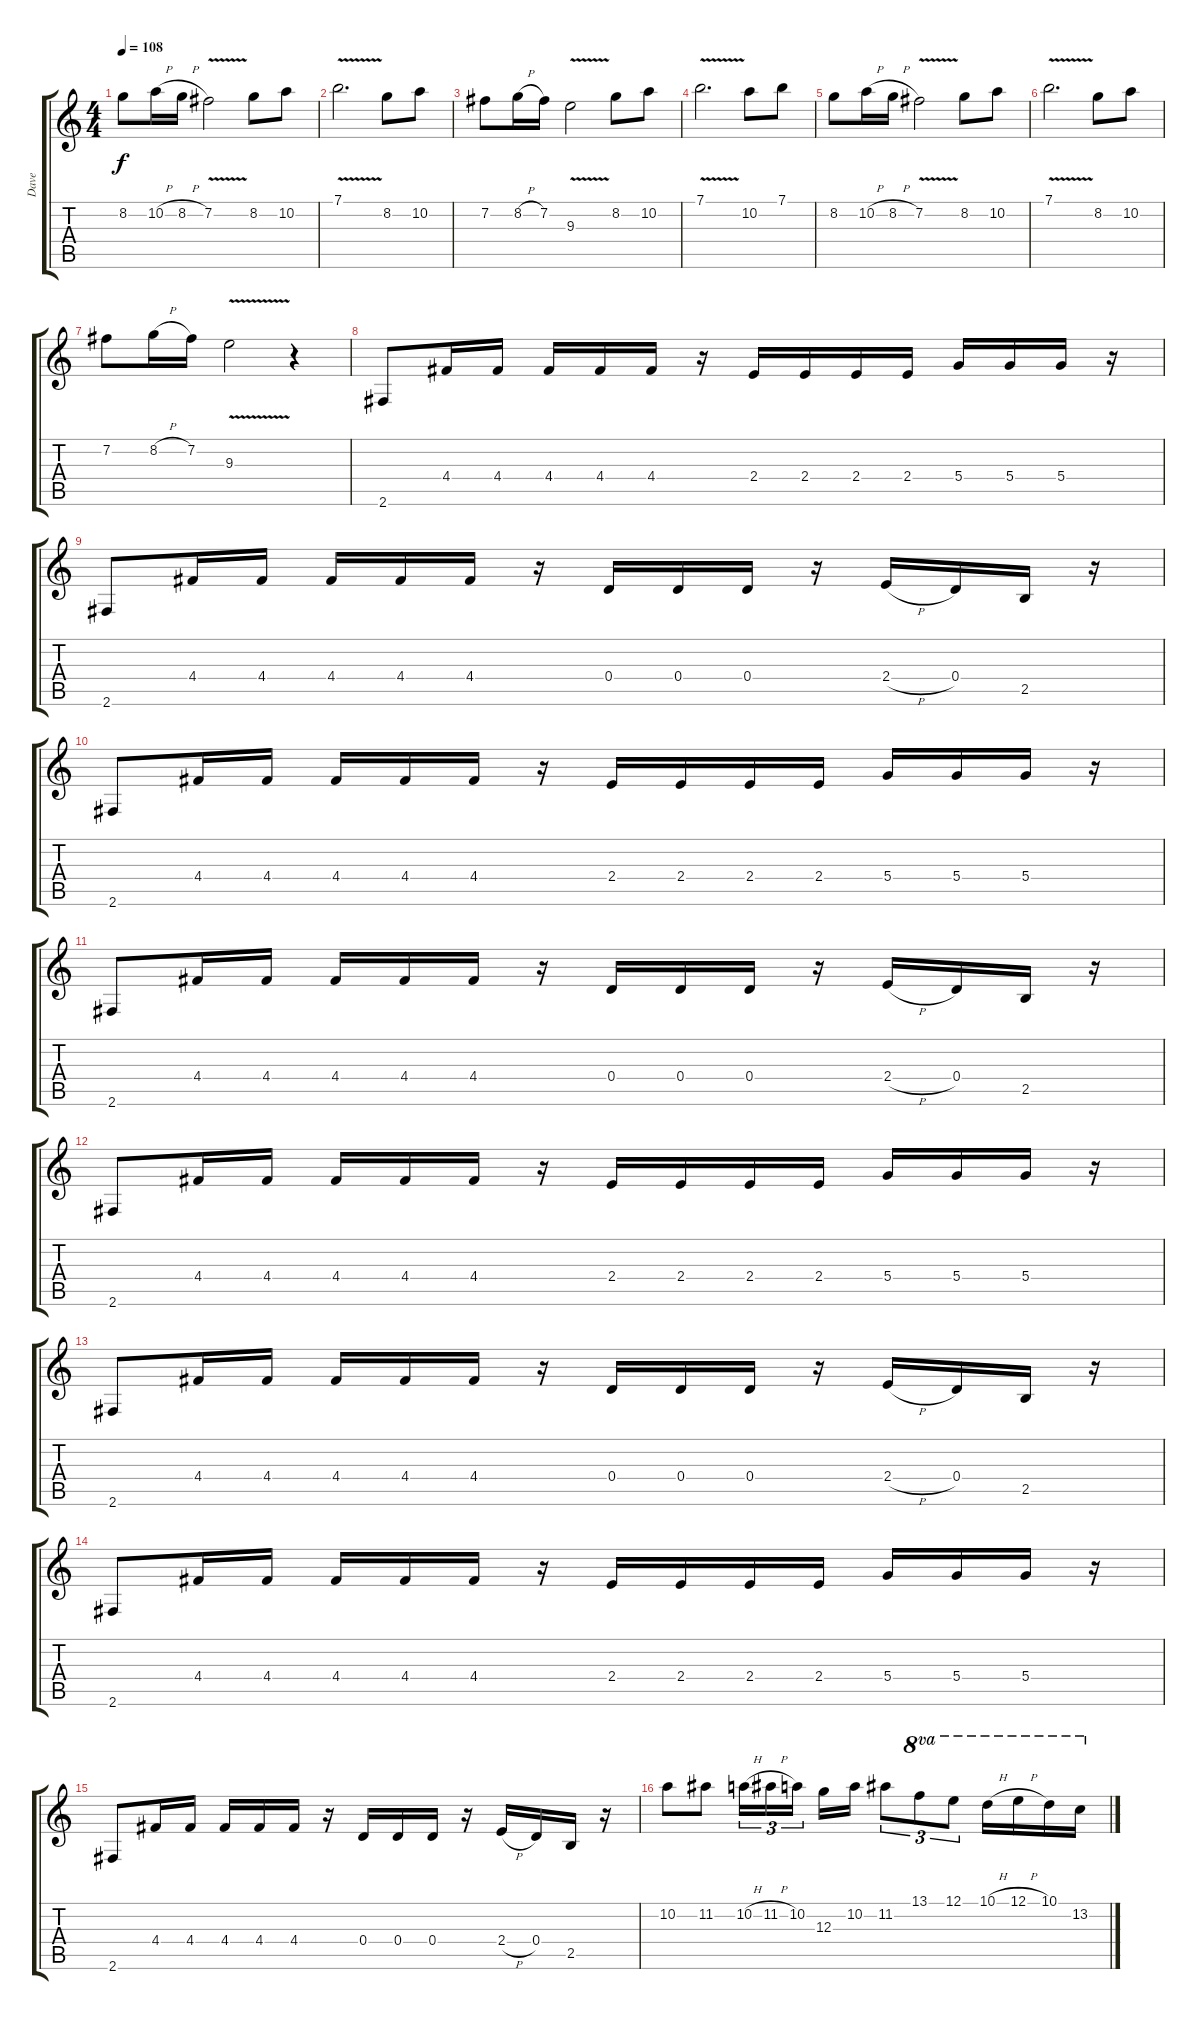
\track ("Dave" "Dave") {instrument acousticguitarsteel}
\staff {score tabs}
\tuning (E4 B3 G3 D3 A2 E2) {hide}
\ts (4 4)
\tempo 108
\clef g2
\ks c
8.2.8{dy f} 10.2{h}.16 8.2{h}.16 7.2{v}.2 8.2.8 10.2.8 |
7.1{v}.2{d} 8.2.8 10.2.8 |
7.2.8 8.2{h}.16 7.2.16 9.3{v}.2 8.2.8 10.2.8 |
7.1{v}.2{d} 10.2.8 7.1.8 |
8.2.8 10.2{h}.16 8.2{h}.16 7.2{v}.2 8.2.8 10.2.8 |
7.1{v}.2{d} 8.2.8 10.2.8 |
7.2.8 8.2{h}.16 7.2.16 9.3{v}.2 r.4 |
2.6.8 4.4.16 4.4.16 4.4.16 4.4.16 4.4.16 r.16 2.4.16 2.4.16 2.4.16 2.4.16 5.4.16 5.4.16 5.4.16 r.16 |
2.6.8 4.4.16 4.4.16 4.4.16 4.4.16 4.4.16 r.16 0.4.16 0.4.16 0.4.16 r.16 2.4{h}.16 0.4.16 2.5.16 r.16 |
2.6.8 4.4.16 4.4.16 4.4.16 4.4.16 4.4.16 r.16 2.4.16 2.4.16 2.4.16 2.4.16 5.4.16 5.4.16 5.4.16 r.16 |
2.6.8 4.4.16 4.4.16 4.4.16 4.4.16 4.4.16 r.16 0.4.16 0.4.16 0.4.16 r.16 2.4{h}.16 0.4.16 2.5.16 r.16 |
2.6.8 4.4.16 4.4.16 4.4.16 4.4.16 4.4.16 r.16 2.4.16 2.4.16 2.4.16 2.4.16 5.4.16 5.4.16 5.4.16 r.16 |
2.6.8 4.4.16 4.4.16 4.4.16 4.4.16 4.4.16 r.16 0.4.16 0.4.16 0.4.16 r.16 2.4{h}.16 0.4.16 2.5.16 r.16 |
2.6.8 4.4.16 4.4.16 4.4.16 4.4.16 4.4.16 r.16 2.4.16 2.4.16 2.4.16 2.4.16 5.4.16 5.4.16 5.4.16 r.16 |
2.6.8 4.4.16 4.4.16 4.4.16 4.4.16 4.4.16 r.16 0.4.16 0.4.16 0.4.16 r.16 2.4{h}.16 0.4.16 2.5.16 r.16 |
10.2.8 11.2.8 10.2{h}.16{tu (3 2)} 11.2{h}.16{tu (3 2)} 10.2.16{tu (3 2) beam splitsecondary} 12.3.16 10.2.16 11.2.8{tu (3 2)} 13.1.8{tu (3 2) ot 8va} 12.1.8{tu (3 2) ot 8va} 10.1{h}.16{ot 8va} 12.1{h}.16{ot 8va} 10.1.16{ot 8va} 13.2.16{ot 8va}
